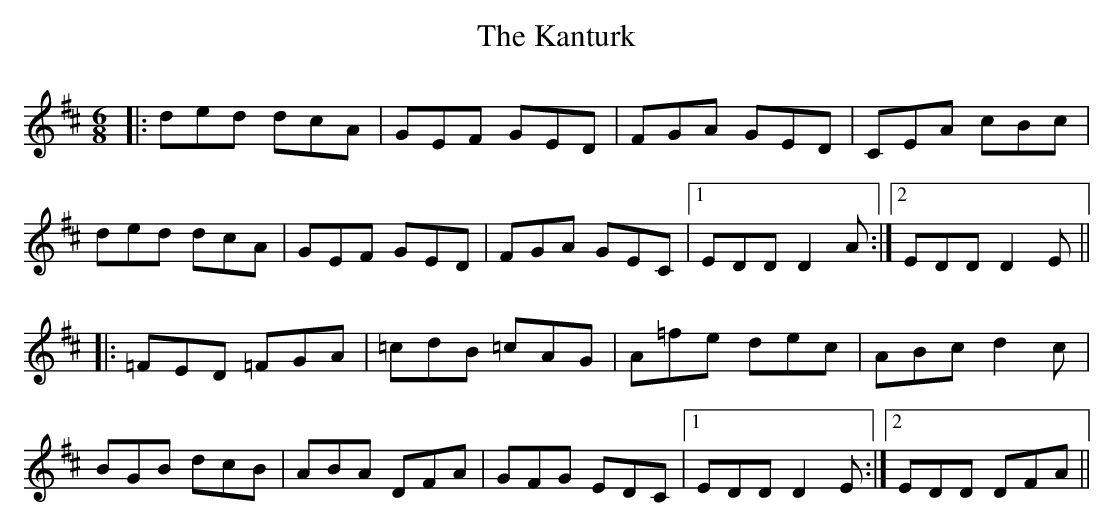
X:1
T: The Kanturk
M: 6/8
L: 1/8
K: Dmaj
|:ded dcA|GEF GED|FGA GED|CEA cBc|
ded dcA|GEF GED|FGA GEC|1 EDD D2A:|2 EDD D2E||
|:=FED =FGA|=cdB =cAG|A=fe dec|ABc d2c|
BGB dcB|ABA DFA|GFG EDC|1 EDD D2E:|2 EDD DFA||
